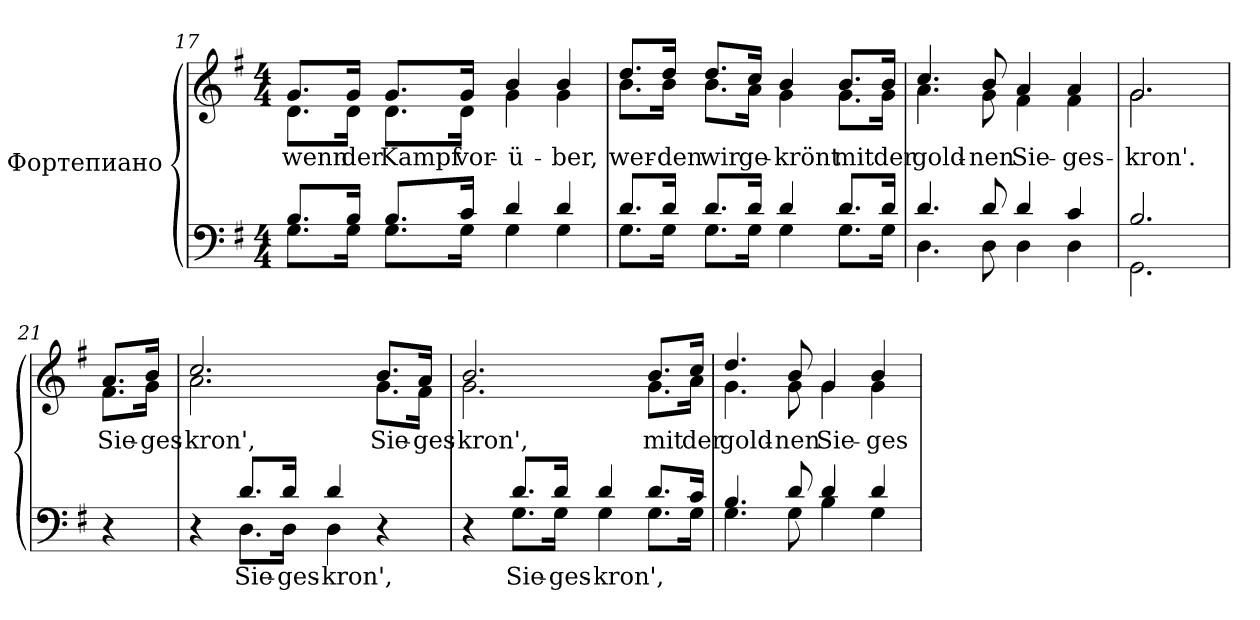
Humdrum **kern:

**kern	**text	**kern	**text
*part1	*part1	*part1	*part1
*staff2	*staff2	*staff1	*staff1
*I"Фортепиано	*	*	*
*clefF4	*	*clefG2	*
*k[f#]	*	*k[f#]	*
*G:	*	*G:	*
*M4/4	*	*M4/4	*
=17	=17	=17	=17
*^	*	*	*
!	!	!	!	!LO:LY:b:color=#000000
*	*	*	*^	*
8.Bi/L	8.Gi\L	.	8.gi/L	8.di\L	wenn
!	!	!	!	!	!LO:LY:b:color=#000000
16Bi/Jk	16Gi\Jk	.	16gi/Jk	16di\Jk	der
!	!	!	!	!	!LO:LY:b:color=#000000
8.Bi/L	8.Gi\L	.	8.gi/L	8.di\L	Kampf
!	!	!	!	!	!LO:LY:b:color=#000000
16ci/Jk	16Gi\Jk	.	16gi/Jk	16di\Jk	vor-
!	!	!	!	!	!LO:LY:b:color=#000000
4di/	4Gi\	.	4bi/	4gi\	-ü-
!	!	!	!	!	!LO:LY:b:color=#000000
4di/	4Gi\	.	4bi/	4gi\	-ber,
=18	=18	=18	=18	=18	=18
!	!	!	!	!	!LO:LY:b:color=#000000
8.di/L	8.Gi\L	.	8.ddi/L	8.bi\L	wer-
!	!	!	!	!	!LO:LY:b:color=#000000
16di/Jk	16Gi\Jk	.	16ddi/Jk	16bi\Jk	-den
!	!	!	!	!	!LO:LY:b:color=#000000
8.di/L	8.Gi\L	.	8.ddi/L	8.bi\L	wir
!	!	!	!	!	!LO:LY:b:color=#000000
16di/Jk	16Gi\Jk	.	16cci/Jk	16ai\Jk	ge-
!	!	!	!	!	!LO:LY:b:color=#000000
4di/	4Gi\	.	4bi/	4gi\	-krönt
!	!	!	!	!	!LO:LY:b:color=#000000
8.di/L	8.Gi\L	.	8.bi/L	8.gi\L	mit
!	!	!	!	!	!LO:LY:b:color=#000000
16di/Jk	16Gi\Jk	.	16bi/Jk	16gi\Jk	der
=19	=19	=19	=19	=19	=19
!	!	!	!	!	!LO:LY:b:color=#000000
4.di/	4.Di\	.	4.cci/	4.ai\	gold-
!	!	!	!	!	!LO:LY:b:color=#000000
8di/	8Di\	.	8bi/	8gi\	-nen
!	!	!	!	!	!LO:LY:b:color=#000000
4di/	4Di\	.	4ai/	4f#i\	Sie-
!	!	!	!	!	!LO:LY:b:color=#000000
4ci/	4Di\	.	4ai/	4f#i\	-ges-
=20	=20	=20	=20	=20	=20
!	!	!	!	!	!LO:LY:b:color=#000000
2.Bi/	2.GGi\	.	2.gi/	2.gi\	-kron'.
!!LO:LB:g=z	!!
=21	=21	=21	=21	=21	=21
!LO:N:vis=1	!	!	!	!	!
*v	*v	*	*	*	*
*^	*	*	*	*
!	!	!	!	!	!LO:LY:b:color=#000000
*v	*v	*	*	*	*
4r	.	8.ai/L	8.f#i\L	Sie-
!	!	!	!	!LO:LY:b:color=#000000
.	.	16bi/Jk	16gi\Jk	-ges-
=22	=22	=22	=22	=22
*^	*	*	*	*
!	!	!	!	!	!LO:LY:b:color=#000000
4r	4ryy	.	2.cci/	2.ai\	kron',
!	!	!LO:LY:a:color=#000000	!	!	!
8.di/L	8.Di\L	Sie-	.	.	.
!	!	!LO:LY:a:color=#000000	!	!	!
16di/Jk	16Di\Jk	-ges-	.	.	.
!	!	!LO:LY:a:color=#000000	!	!	!
4di/	4Di\	-kron',	.	.	.
!	!	!	!	!	!LO:LY:b:color=#000000
4r	4ryy	.	8.bi/L	8.gi\L	Sie-
!	!	!	!	!	!LO:LY:b:color=#000000
.	.	.	16ai/Jk	16f#i\Jk	-ges-
=23	=23	=23	=23	=23	=23
!	!	!	!	!	!LO:LY:b:color=#000000
4r	4ryy	.	2.bi/	2.gi\	-kron',
!	!	!LO:LY:a:color=#000000	!	!	!
8.di/L	8.Gi\L	Sie-	.	.	.
!	!	!LO:LY:a:color=#000000	!	!	!
16di/Jk	16Gi\Jk	-ges-	.	.	.
!	!	!LO:LY:a:color=#000000	!	!	!
4di/	4Gi\	-kron',	.	.	.
!	!	!	!	!	!LO:LY:b:color=#000000
8.di/L	8.Gi\L	.	8.bi/L	8.gi\L	mit
!	!	!	!	!	!LO:LY:b:color=#000000
16ci/Jk	16Gi\Jk	.	16cci/Jk	16ai\Jk	der
=24	=24	=24	=24	=24	=24
!	!	!	!	!	!LO:LY:b:color=#000000
4.Bi/	4.Gi\	.	4.ddi/	4.gi\	gold-
!	!	!	!	!	!LO:LY:b:color=#000000
8di/	8Gi\	.	8bi/	8gi\	-nen
!	!	!	!	!	!LO:LY:b:color=#000000
4di/	4Bi\	.	4gi/	4gi\	Sie-
!	!	!	!	!	!LO:LY:b:color=#000000
4di/	4Gi\	.	4bi/	4gi\	-ges-
*v	*v	*	*	*	*
*	*	*v	*v	*
=	=	=	=
*-	*-	*-	*-
